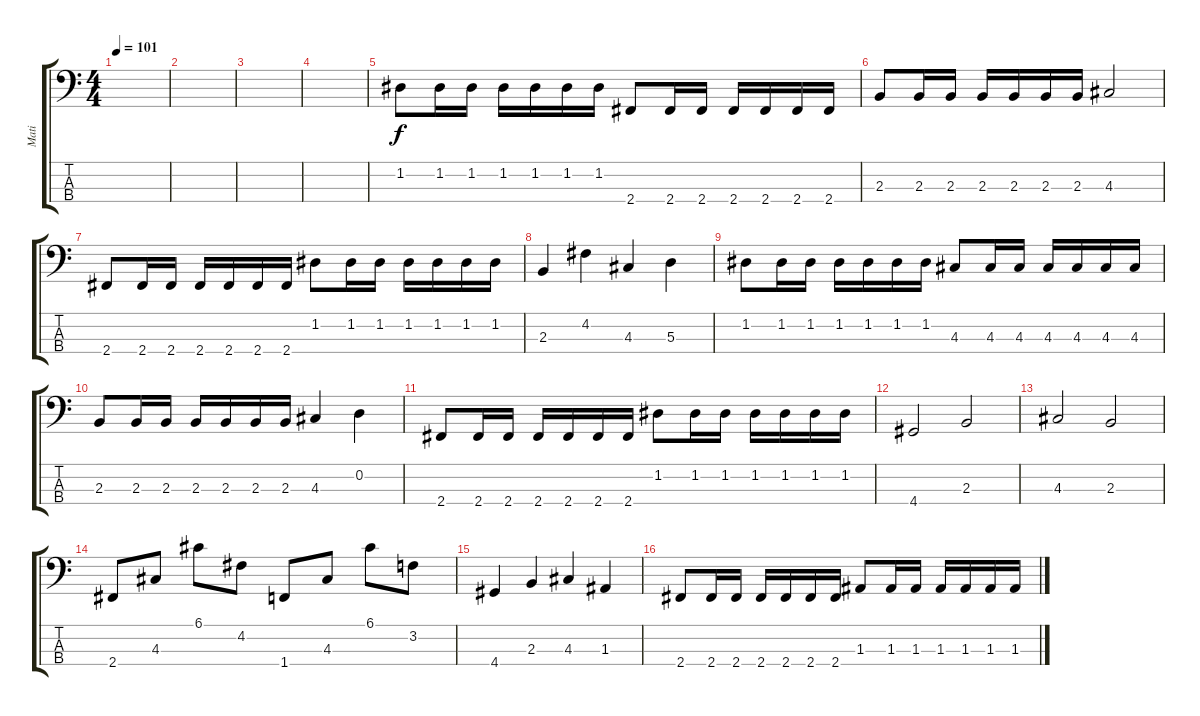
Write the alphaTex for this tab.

\track ("Mati" "Mati") {instrument electricbasspick}
\staff {score tabs}
\tuning (G2 D2 A1 E1) {hide}
\ts (4 4)
\tempo 101
\clef f4
\ks c
|
|
|
|
1.2.8 1.2.16 1.2.16 1.2.16 1.2.16 1.2.16 1.2.16 2.4.8 2.4.16 2.4.16 2.4.16 2.4.16 2.4.16 2.4.16 |
2.3.8 2.3.16 2.3.16 2.3.16 2.3.16 2.3.16 2.3.16 4.3.2 |
2.4.8 2.4.16 2.4.16 2.4.16 2.4.16 2.4.16 2.4.16 1.2.8 1.2.16 1.2.16 1.2.16 1.2.16 1.2.16 1.2.16 |
2.3.4 4.2.4 4.3.4 5.3.4 |
1.2.8 1.2.16 1.2.16 1.2.16 1.2.16 1.2.16 1.2.16 4.3.8 4.3.16 4.3.16 4.3.16 4.3.16 4.3.16 4.3.16 |
2.3.8 2.3.16 2.3.16 2.3.16 2.3.16 2.3.16 2.3.16 4.3.4 0.2.4 |
2.4.8 2.4.16 2.4.16 2.4.16 2.4.16 2.4.16 2.4.16 1.2.8 1.2.16 1.2.16 1.2.16 1.2.16 1.2.16 1.2.16 |
4.4.2 2.3.2 |
4.3.2 2.3.2 |
2.4.8 4.3.8 6.1.8 4.2.8 1.4.8 4.3.8 6.1.8 3.2.8 |
4.4.4 2.3.4 4.3.4 1.3.4 |
2.4.8 2.4.16 2.4.16 2.4.16 2.4.16 2.4.16 2.4.16 1.3.8 1.3.16 1.3.16 1.3.16 1.3.16 1.3.16 1.3.16
